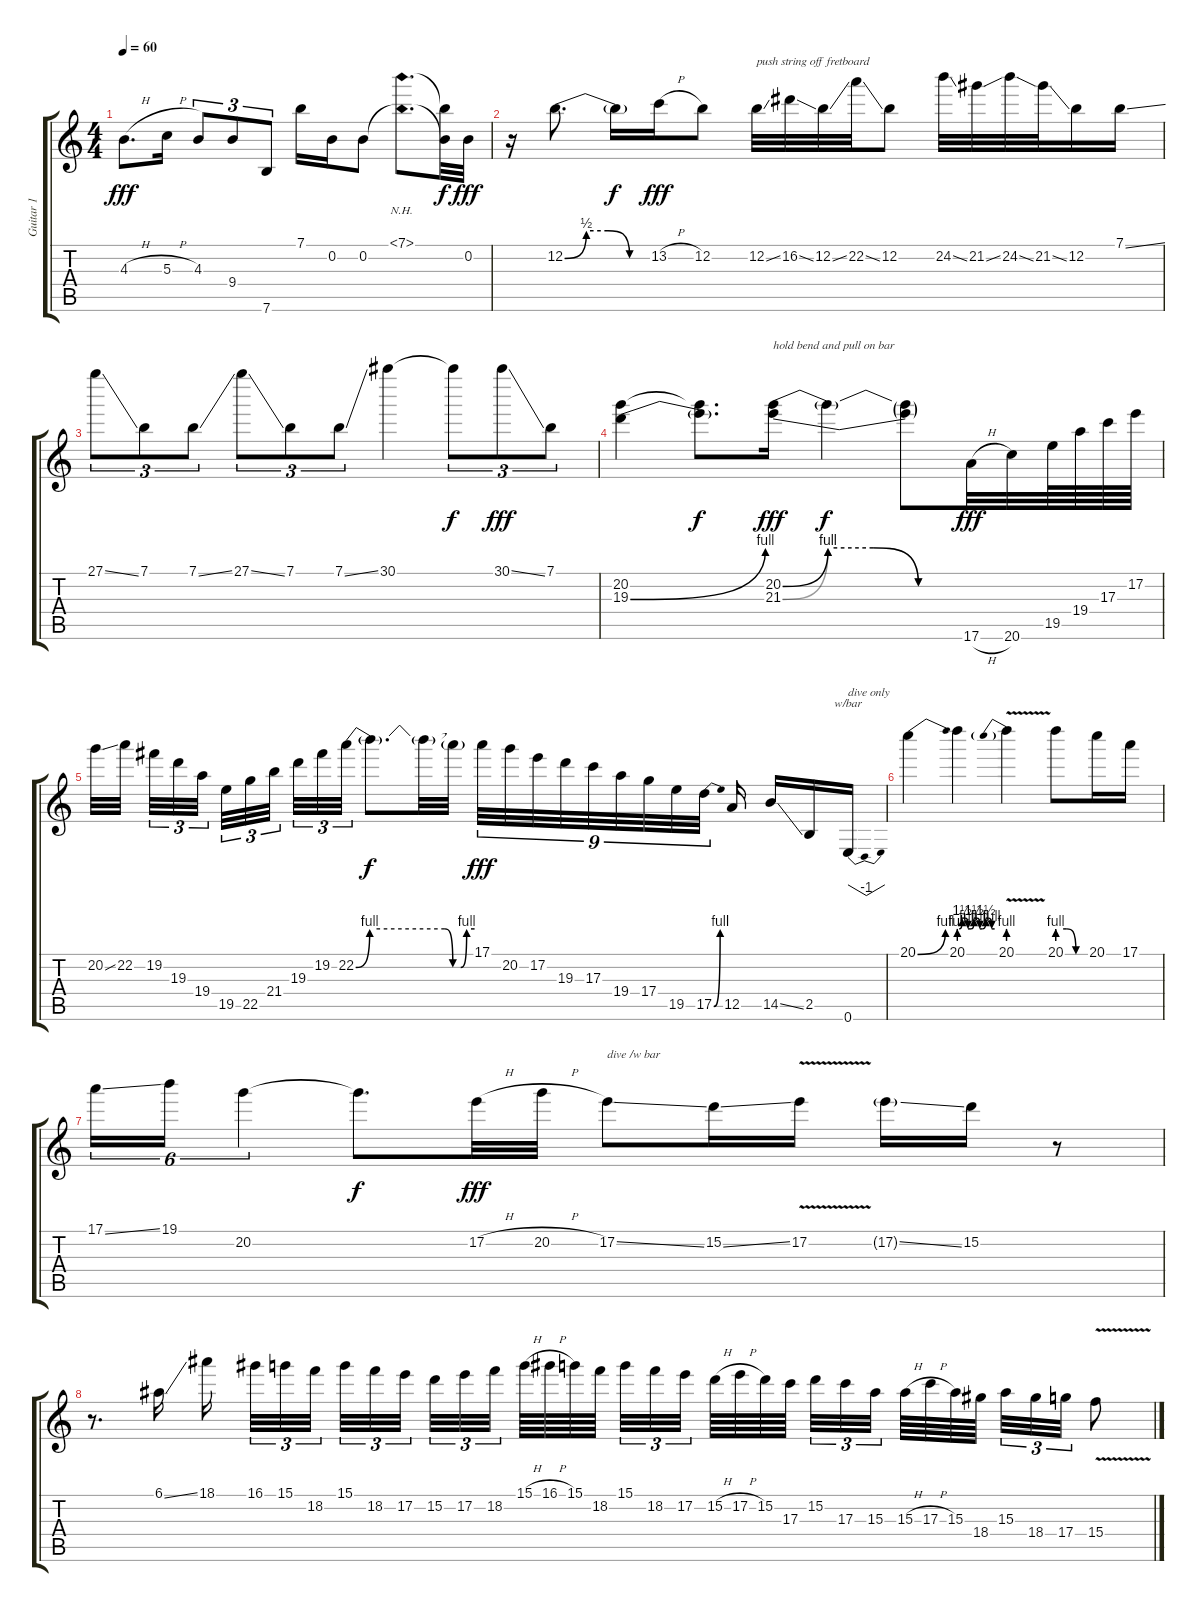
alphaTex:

\track ("Guitar 1" "Guitar 1") {instrument distortionguitar}
\staff {score tabs}
\tuning (E4 B3 G3 D3 A2 E2) {hide}
\ts (4 4)
\tempo 60
\clef g2
\ks c
4.3{h}.8{d dy fff} 5.3{h}.16 4.3.8{tu (3 2)} 9.4.8{tu (3 2)} 7.6.8{tu (3 2)} 7.1.16 0.2.16 0.2.8 (7.1{nh} 0.2{nh t}).8{d} (7.1{t} 0.2{t}).32{dy f} 0.2.32{dy fff} |
r.16 12.2{be (custom 0 0 15 2 30 2 45 0 60 0)}.8{d} 12.2{t}.16{dy f} 13.2{h}.16{dy fff} 12.2.8 12.2{ss}.32{txt "push string off fretboard"} 16.2{ss}.32 12.2{ss}.32 22.2{ss}.32 12.2.8 24.2{ss}.32 21.2{ss}.32 24.2{ss}.32 21.2{ss}.32 12.2.16 7.1{ss}.16 |
27.1{ss}.8{tu (3 2)} 7.1.8{tu (3 2)} 7.1{ss}.8{tu (3 2)} 27.1{ss}.8{tu (3 2)} 7.1.8{tu (3 2)} 7.1{ss}.8{tu (3 2)} 30.1.4 30.1{t}.8{tu (3 2) dy f} 30.1{ss}.8{tu (3 2) dy fff} 7.1.8{tu (3 2)} |
(20.2 19.3{be (bend 0 0 60 4)}).4 (20.2{t} 19.3{t}).8{d dy f} (20.2{be (custom 0 0 15 4 30 4 45 0 60 0)} 21.3{be (custom 0 0 15 4 30 4 45 0 60 0)}).16{txt "hold bend and pull on bar" dy fff} 20.2{t}.4{dy f} (20.2{t} 21.3{t}).8 17.6{h}.32{dy fff} 20.6.32 19.5.64 19.4.64 17.3.64 17.2.64 |
20.2{ss}.32 22.2.32{beam splitsecondary} 19.2.32{tu (3 2)} 19.3.32{tu (3 2)} 19.4.32{tu (3 2) beam splitsecondary} 19.5.32{tu (3 2)} 22.5.32{tu (3 2)} 21.4.32{tu (3 2) beam splitsecondary} 19.3.32{tu (3 2)} 19.2.32{tu (3 2)} 22.2{be (custom 0 0 7 4 45 4 49 0 53 0 56 4 60 4)}.32{tu (3 2)} 22.2{t}.8{d dy f} 22.2{t}.32 22.2{t}.32 17.1.32{tu (9 8) dy fff} 20.2.32{tu (9 8)} 17.2.32{tu (9 8)} 19.3.32{tu (9 8)} 17.3.32{tu (9 8)} 19.4.32{tu (9 8)} 17.4.32{tu (9 8)} 19.5.32{tu (9 8)} 17.5{be (bend 0 0 60 4)}.32{tu (9 8)} 12.5.16 14.5{ss}.16 2.5.16 0.6.16{tbe (dip default 0 0 30 -4 60 0) txt "dive only" volume 0} |
20.1{be (bend 0 0 60 4)}.4{volume 16} 20.1{be (custom 0 4 5 6 10 6 15 4 20 4 25 6 30 6 35 4 39 4 45 6 49 6 55 4 60 4)}.4 20.1{be (prebend 0 4 60 4) v}.4 20.1{be (custom 0 4 20 4 40 0 60 0)}.8 20.1.16 17.1.16 |
17.1{ss}.16{tu (6 4)} 19.1.16{tu (6 4)} 20.2.4{tu (6 4)} 20.2{t}.8{d dy f} 17.2{h}.32{dy fff} 20.2{h}.32 17.2{ss}.8{txt "dive /w bar"} 15.2{ss}.16 17.2{v}.16 17.2{ss g}.16 15.2.16 r.8 |
r.8{d} 6.1{ss}.16 18.1.16{beam splitsecondary} 16.1.32{tu (3 2)} 15.1.32{tu (3 2)} 18.2.32{tu (3 2) beam splitsecondary} 15.1.32{tu (3 2)} 18.2.32{tu (3 2)} 17.2.32{tu (3 2) beam splitsecondary} 15.2.32{tu (3 2)} 17.2.32{tu (3 2)} 18.2.32{tu (3 2)} 15.1{h}.64 16.1{h}.64 15.1.64 18.2.64{beam splitsecondary} 15.1.32{tu (3 2)} 18.2.32{tu (3 2)} 17.2.32{tu (3 2) beam splitsecondary} 15.2{h}.64 17.2{h}.64 15.2.64 17.3.64{beam splitsecondary} 15.2.32{tu (3 2)} 17.3.32{tu (3 2)} 15.3.32{tu (3 2)} 15.3{h}.64 17.3{h}.64 15.3.64 18.4.64{beam splitsecondary} 15.3.32{tu (3 2)} 18.4.32{tu (3 2)} 17.4.32{tu (3 2)} 15.4{v}.8
